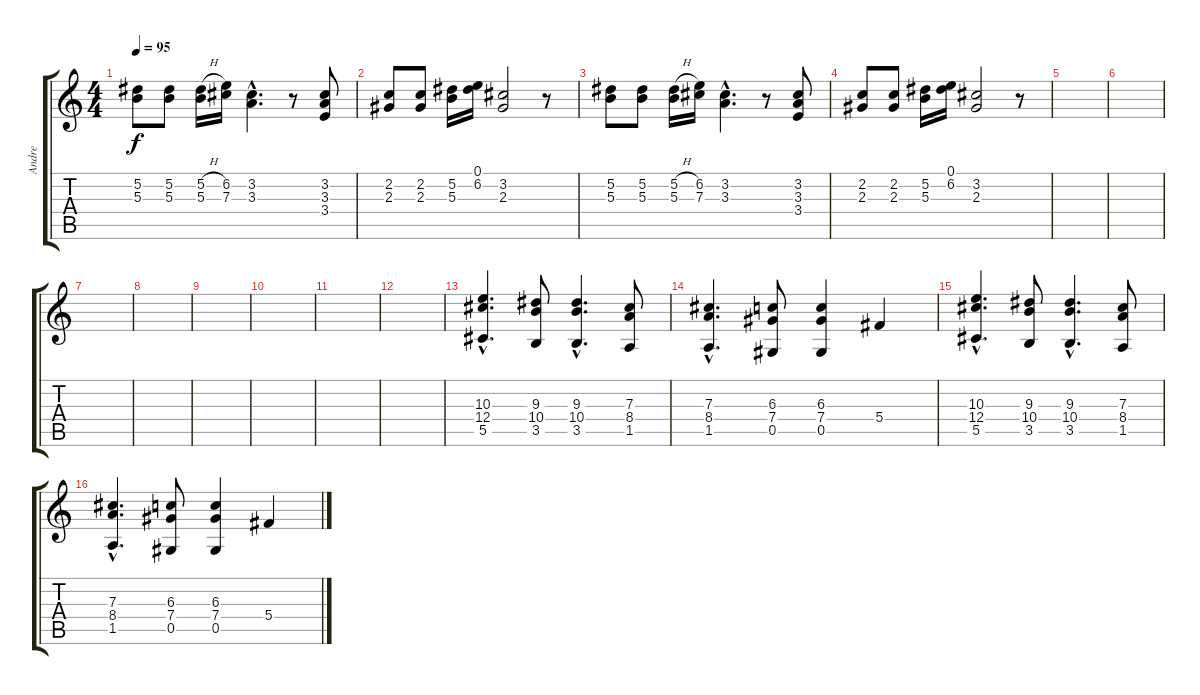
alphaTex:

\track ("Andre" "Andre") {instrument distortionguitar}
\staff {score tabs}
\tuning (Eb4 Bb3 Gb3 Db3 Ab2 Eb2) {hide}
\ts (4 4)
\tempo 95
\clef g2
\ks c
(5.2 5.3).8{dy f} (5.2 5.3).8 (5.2{h} 5.3).16 (6.2 7.3).16 (3.2{hac} 3.3{hac}).4{d} r.8 (3.2 3.3 3.4).8 |
(2.2 2.3).8 (2.2 2.3).8 (5.2 5.3).16 (0.1 6.2).16 (3.2 2.3).2 r.8 |
(5.2 5.3).8 (5.2 5.3).8 (5.2{h} 5.3).16 (6.2 7.3).16 (3.2{hac} 3.3{hac}).4{d} r.8 (3.2 3.3 3.4).8 |
(2.2 2.3).8 (2.2 2.3).8 (5.2 5.3).16 (0.1 6.2).16 (3.2 2.3).2 r.8 |
|
|
|
|
|
|
|
|
(10.3{hac} 12.4{hac} 5.5{hac}).4{d volume 14} (9.3 10.4 3.5).8 (9.3{hac} 10.4{hac} 3.5{hac}).4{d} (7.3 8.4 1.5).8 |
(7.3{hac} 8.4{hac} 1.5{hac}).4{d} (6.3 7.4 0.5).8 (6.3 7.4 0.5).4 5.4.4 |
(10.3{hac} 12.4{hac} 5.5{hac}).4{d} (9.3 10.4 3.5).8 (9.3{hac} 10.4{hac} 3.5{hac}).4{d} (7.3 8.4 1.5).8 |
(7.3{hac} 8.4{hac} 1.5{hac}).4{d} (6.3 7.4 0.5).8 (6.3 7.4 0.5).4 5.4.4
